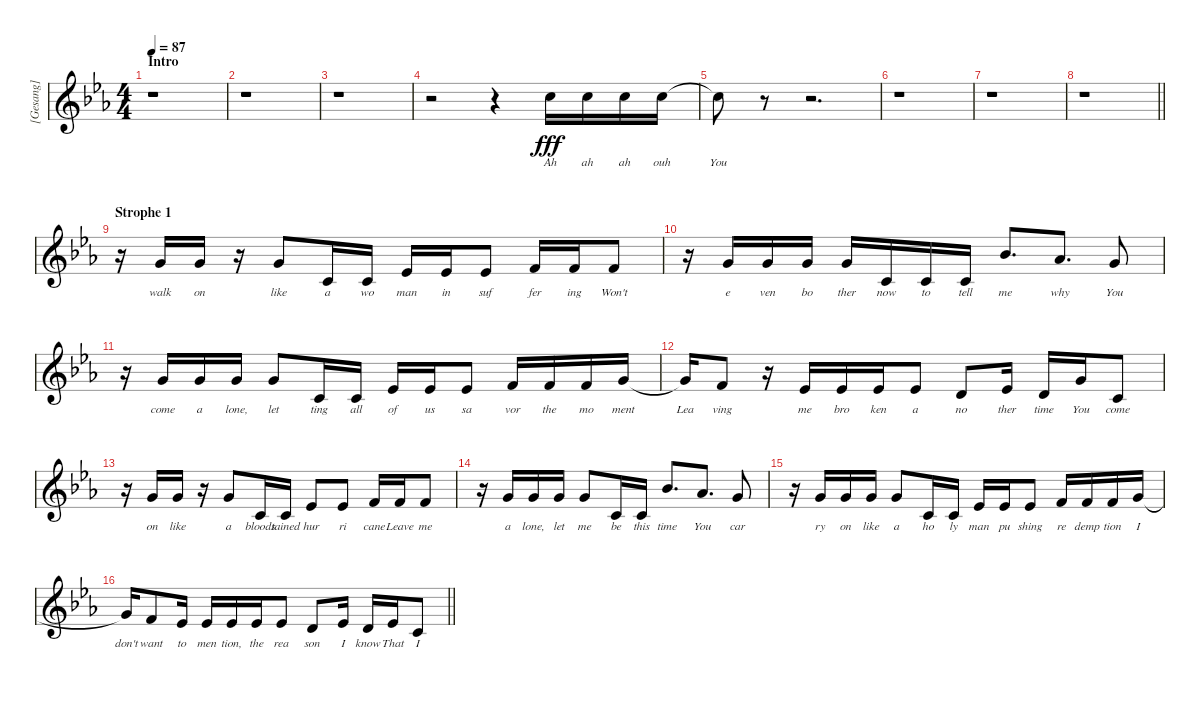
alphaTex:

\track ("[Gesang]" "[Gesang]") {instrument tenorsax}
\staff {score}
\tuning (E4 B3 G3 D3 A2 E2) {hide}
\ts (4 4)
\section ("" "Intro")
\tempo 87
\clef g2
\ks cminor
r.1{dy fff instrument tenorsax} |
r.1 |
r.1 |
r.2 r.4 13.2.16{lyrics (0 "Ah") lyrics (1 "") lyrics (2 "") lyrics (3 "") lyrics (4 "")} 13.2.16{lyrics (0 "ah") lyrics (1 "") lyrics (2 "") lyrics (3 "") lyrics (4 "")} 13.2.16{lyrics (0 "ah") lyrics (1 "") lyrics (2 "") lyrics (3 "") lyrics (4 "")} 13.2.16{lyrics (0 "ouh") lyrics (1 "") lyrics (2 "") lyrics (3 "") lyrics (4 "")} |
13.2{t}.8{lyrics (0 "You") lyrics (1 "") lyrics (2 "") lyrics (3 "") lyrics (4 "")} r.8 r.2{d} |
r.1 |
r.1 |
\barLineRight lightlight
r.1 |
\section ("" "Strophe 1")
r.16 8.2.16{lyrics (0 "walk") lyrics (1 "") lyrics (2 "") lyrics (3 "") lyrics (4 "")} 8.2.16{lyrics (0 "on") lyrics (1 "") lyrics (2 "") lyrics (3 "") lyrics (4 "")} r.16 8.2.8{lyrics (0 "like") lyrics (1 "") lyrics (2 "") lyrics (3 "") lyrics (4 "")} 5.3.16{lyrics (0 "a") lyrics (1 "") lyrics (2 "") lyrics (3 "") lyrics (4 "")} 5.3.16{lyrics (0 "wo") lyrics (1 "") lyrics (2 "") lyrics (3 "") lyrics (4 "")} 8.3.16{lyrics (0 "man") lyrics (1 "") lyrics (2 "") lyrics (3 "") lyrics (4 "")} 8.3.16{lyrics (0 "in") lyrics (1 "") lyrics (2 "") lyrics (3 "") lyrics (4 "")} 8.3.8{lyrics (0 "suf") lyrics (1 "") lyrics (2 "") lyrics (3 "") lyrics (4 "")} 10.3.16{lyrics (0 "fer") lyrics (1 "") lyrics (2 "") lyrics (3 "") lyrics (4 "")} 10.3.16{lyrics (0 "ing") lyrics (1 "") lyrics (2 "") lyrics (3 "") lyrics (4 "")} 10.3.8{lyrics (0 "Won't") lyrics (1 "") lyrics (2 "") lyrics (3 "") lyrics (4 "")} |
r.16 8.2.16{lyrics (0 "e") lyrics (1 "") lyrics (2 "") lyrics (3 "") lyrics (4 "")} 8.2.16{lyrics (0 "ven") lyrics (1 "") lyrics (2 "") lyrics (3 "") lyrics (4 "")} 8.2.16{lyrics (0 "bo") lyrics (1 "") lyrics (2 "") lyrics (3 "") lyrics (4 "")} 8.2.16{lyrics (0 "ther") lyrics (1 "") lyrics (2 "") lyrics (3 "") lyrics (4 "")} 5.3.16{lyrics (0 "now") lyrics (1 "") lyrics (2 "") lyrics (3 "") lyrics (4 "")} 5.3.16{lyrics (0 "to") lyrics (1 "") lyrics (2 "") lyrics (3 "") lyrics (4 "")} 5.3.16{lyrics (0 "tell") lyrics (1 "") lyrics (2 "") lyrics (3 "") lyrics (4 "")} 11.2.8{d lyrics (0 "me") lyrics (1 "") lyrics (2 "") lyrics (3 "") lyrics (4 "")} 9.2.8{d lyrics (0 "why") lyrics (1 "") lyrics (2 "") lyrics (3 "") lyrics (4 "")} 8.2.8{lyrics (0 "You") lyrics (1 "") lyrics (2 "") lyrics (3 "") lyrics (4 "")} |
r.16 8.2.16{lyrics (0 "come") lyrics (1 "") lyrics (2 "") lyrics (3 "") lyrics (4 "")} 8.2.16{lyrics (0 "a") lyrics (1 "") lyrics (2 "") lyrics (3 "") lyrics (4 "")} 8.2.16{lyrics (0 "lone,") lyrics (1 "") lyrics (2 "") lyrics (3 "") lyrics (4 "")} 8.2.8{lyrics (0 "let") lyrics (1 "") lyrics (2 "") lyrics (3 "") lyrics (4 "")} 5.3.16{lyrics (0 "ting") lyrics (1 "") lyrics (2 "") lyrics (3 "") lyrics (4 "")} 5.3.16{lyrics (0 "all") lyrics (1 "") lyrics (2 "") lyrics (3 "") lyrics (4 "")} 8.3.16{lyrics (0 "of") lyrics (1 "") lyrics (2 "") lyrics (3 "") lyrics (4 "")} 8.3.16{lyrics (0 "us") lyrics (1 "") lyrics (2 "") lyrics (3 "") lyrics (4 "")} 8.3.8{lyrics (0 "sa") lyrics (1 "") lyrics (2 "") lyrics (3 "") lyrics (4 "")} 10.3.16{lyrics (0 "vor") lyrics (1 "") lyrics (2 "") lyrics (3 "") lyrics (4 "")} 10.3.16{lyrics (0 "the") lyrics (1 "") lyrics (2 "") lyrics (3 "") lyrics (4 "")} 10.3.16{lyrics (0 "mo") lyrics (1 "") lyrics (2 "") lyrics (3 "") lyrics (4 "")} 12.3.16{lyrics (0 "ment") lyrics (1 "") lyrics (2 "") lyrics (3 "") lyrics (4 "")} |
12.3{t}.16{lyrics (0 "Lea") lyrics (1 "") lyrics (2 "") lyrics (3 "") lyrics (4 "")} 10.3.8{lyrics (0 "ving") lyrics (1 "") lyrics (2 "") lyrics (3 "") lyrics (4 "")} r.16 8.3.16{lyrics (0 "me") lyrics (1 "") lyrics (2 "") lyrics (3 "") lyrics (4 "")} 8.3.16{lyrics (0 "bro") lyrics (1 "") lyrics (2 "") lyrics (3 "") lyrics (4 "")} 8.3.16{lyrics (0 "ken") lyrics (1 "") lyrics (2 "") lyrics (3 "") lyrics (4 "")} 8.3.8{lyrics (0 "a") lyrics (1 "") lyrics (2 "") lyrics (3 "") lyrics (4 "")} 7.3.8{lyrics (0 "no") lyrics (1 "") lyrics (2 "") lyrics (3 "") lyrics (4 "")} 8.3.16{lyrics (0 "ther") lyrics (1 "") lyrics (2 "") lyrics (3 "") lyrics (4 "")} 7.3.16{lyrics (0 "time") lyrics (1 "") lyrics (2 "") lyrics (3 "") lyrics (4 "")} 12.3.16{lyrics (0 "You") lyrics (1 "") lyrics (2 "") lyrics (3 "") lyrics (4 "")} 5.3.8{lyrics (0 "come") lyrics (1 "") lyrics (2 "") lyrics (3 "") lyrics (4 "")} |
r.16 8.2.16{lyrics (0 "on") lyrics (1 "") lyrics (2 "") lyrics (3 "") lyrics (4 "")} 8.2.16{lyrics (0 "like") lyrics (1 "") lyrics (2 "") lyrics (3 "") lyrics (4 "")} r.16 8.2.8{lyrics (0 "a") lyrics (1 "") lyrics (2 "") lyrics (3 "") lyrics (4 "")} 5.3.16{lyrics (0 "bloods") lyrics (1 "") lyrics (2 "") lyrics (3 "") lyrics (4 "")} 5.3.16{lyrics (0 "tained") lyrics (1 "") lyrics (2 "") lyrics (3 "") lyrics (4 "")} 8.3.8{lyrics (0 "hur") lyrics (1 "") lyrics (2 "") lyrics (3 "") lyrics (4 "")} 8.3.8{lyrics (0 "ri") lyrics (1 "") lyrics (2 "") lyrics (3 "") lyrics (4 "")} 10.3.16{lyrics (0 "cane") lyrics (1 "") lyrics (2 "") lyrics (3 "") lyrics (4 "")} 10.3.16{lyrics (0 "Leave") lyrics (1 "") lyrics (2 "") lyrics (3 "") lyrics (4 "")} 10.3.8{lyrics (0 "me") lyrics (1 "") lyrics (2 "") lyrics (3 "") lyrics (4 "")} |
r.16 8.2.16{lyrics (0 "a") lyrics (1 "") lyrics (2 "") lyrics (3 "") lyrics (4 "")} 8.2.16{lyrics (0 "lone,") lyrics (1 "") lyrics (2 "") lyrics (3 "") lyrics (4 "")} 8.2.16{lyrics (0 "let") lyrics (1 "") lyrics (2 "") lyrics (3 "") lyrics (4 "")} 8.2.8{lyrics (0 "me") lyrics (1 "") lyrics (2 "") lyrics (3 "") lyrics (4 "")} 5.3.16{lyrics (0 "be") lyrics (1 "") lyrics (2 "") lyrics (3 "") lyrics (4 "")} 5.3.16{lyrics (0 "this") lyrics (1 "") lyrics (2 "") lyrics (3 "") lyrics (4 "")} 11.2.8{d lyrics (0 "time") lyrics (1 "") lyrics (2 "") lyrics (3 "") lyrics (4 "")} 9.2.8{d lyrics (0 "You") lyrics (1 "") lyrics (2 "") lyrics (3 "") lyrics (4 "")} 8.2.8{lyrics (0 "car") lyrics (1 "") lyrics (2 "") lyrics (3 "") lyrics (4 "")} |
r.16 8.2.16{lyrics (0 "ry") lyrics (1 "") lyrics (2 "") lyrics (3 "") lyrics (4 "")} 8.2.16{lyrics (0 "on") lyrics (1 "") lyrics (2 "") lyrics (3 "") lyrics (4 "")} 8.2.16{lyrics (0 "like") lyrics (1 "") lyrics (2 "") lyrics (3 "") lyrics (4 "")} 8.2.8{lyrics (0 "a") lyrics (1 "") lyrics (2 "") lyrics (3 "") lyrics (4 "")} 5.3.16{lyrics (0 "ho") lyrics (1 "") lyrics (2 "") lyrics (3 "") lyrics (4 "")} 5.3.16{lyrics (0 "ly") lyrics (1 "") lyrics (2 "") lyrics (3 "") lyrics (4 "")} 8.3.16{lyrics (0 "man") lyrics (1 "") lyrics (2 "") lyrics (3 "") lyrics (4 "")} 8.3.16{lyrics (0 "pu") lyrics (1 "") lyrics (2 "") lyrics (3 "") lyrics (4 "")} 8.3.8{lyrics (0 "shing") lyrics (1 "") lyrics (2 "") lyrics (3 "") lyrics (4 "")} 10.3.16{lyrics (0 "re") lyrics (1 "") lyrics (2 "") lyrics (3 "") lyrics (4 "")} 10.3.16{lyrics (0 "demp") lyrics (1 "") lyrics (2 "") lyrics (3 "") lyrics (4 "")} 10.3.16{lyrics (0 "tion") lyrics (1 "") lyrics (2 "") lyrics (3 "") lyrics (4 "")} 12.3.16{lyrics (0 "I") lyrics (1 "") lyrics (2 "") lyrics (3 "") lyrics (4 "")} |
\barLineRight lightlight
12.3{t}.16{lyrics (0 "don't") lyrics (1 "") lyrics (2 "") lyrics (3 "") lyrics (4 "")} 10.3.8{lyrics (0 "want") lyrics (1 "") lyrics (2 "") lyrics (3 "") lyrics (4 "")} 8.3.16{lyrics (0 "to") lyrics (1 "") lyrics (2 "") lyrics (3 "") lyrics (4 "")} 8.3.16{lyrics (0 "men") lyrics (1 "") lyrics (2 "") lyrics (3 "") lyrics (4 "")} 8.3.16{lyrics (0 "tion,") lyrics (1 "") lyrics (2 "") lyrics (3 "") lyrics (4 "")} 8.3.16{lyrics (0 "the") lyrics (1 "") lyrics (2 "") lyrics (3 "") lyrics (4 "")} 8.3.8{lyrics (0 "rea") lyrics (1 "") lyrics (2 "") lyrics (3 "") lyrics (4 "")} 7.3.8{lyrics (0 "son") lyrics (1 "") lyrics (2 "") lyrics (3 "") lyrics (4 "")} 8.3.16{lyrics (0 "I") lyrics (1 "") lyrics (2 "") lyrics (3 "") lyrics (4 "")} 7.3.16{lyrics (0 "know") lyrics (1 "") lyrics (2 "") lyrics (3 "") lyrics (4 "")} 8.3.16{lyrics (0 "That") lyrics (1 "") lyrics (2 "") lyrics (3 "") lyrics (4 "")} 5.3.8{lyrics (0 "I") lyrics (1 "") lyrics (2 "") lyrics (3 "") lyrics (4 "")}
